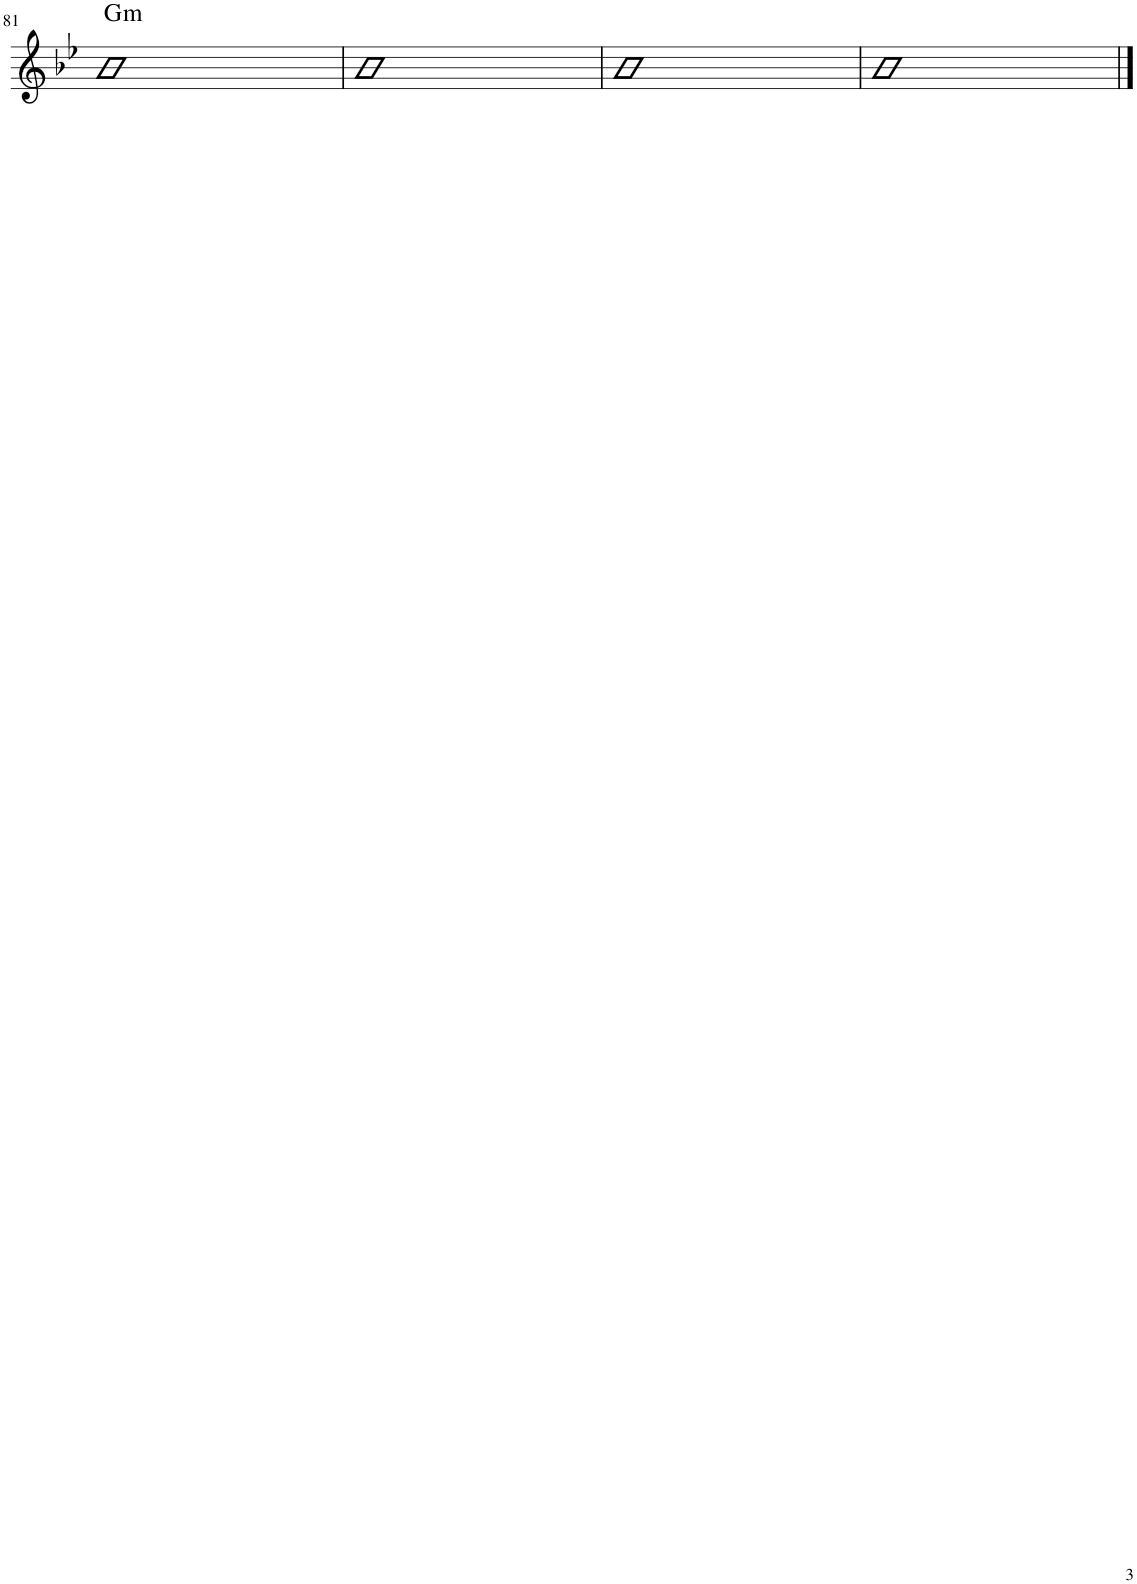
**kern	**harte
*part1	*part1
*staff1	*
*I"Piano	*
*I'Pno.	*
!!LO:PB:g=z
*clefG2	*
*k[b-e-]	*
*M4/4	*
=81	=81
!	!LO:H:kt=m
1a	G:min
=82	=82
1g	.
=83	=83
1f	.
=84	=84
1f	.
==	==
*-	*-
